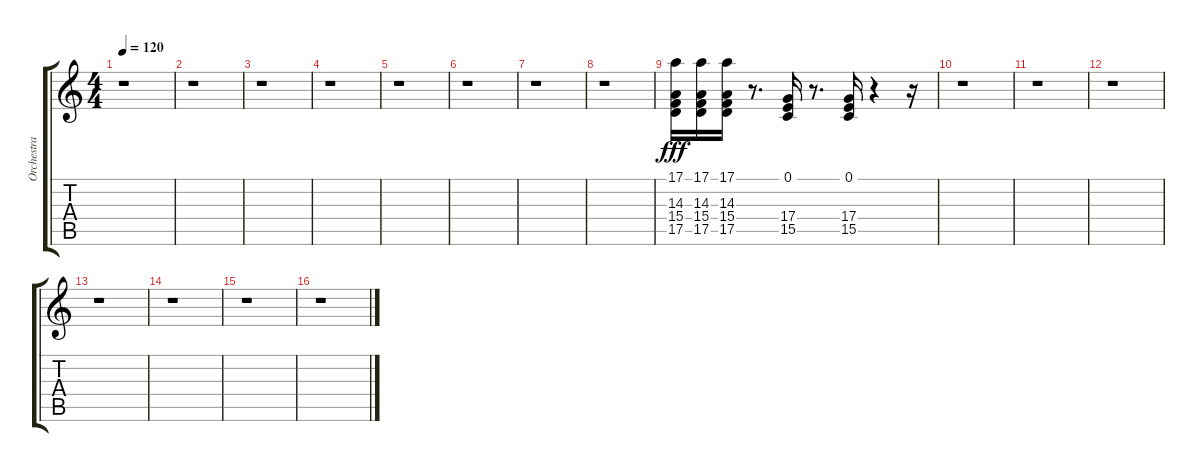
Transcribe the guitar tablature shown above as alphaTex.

\track ("Orchestra" "Orchestra") {instrument brasssection}
\staff {score tabs}
\tuning (E4 B3 G3 D3 A2 E2) {hide}
\ts (4 4)
\tempo 120
\clef g2
\ks c
r.1{dy fff} |
r.1 |
r.1 |
r.1 |
r.1 |
r.1 |
r.1 |
r.1 |
(17.1 14.3 15.4 17.5).16 (17.1 14.3 15.4 17.5).16 (17.1 14.3 15.4 17.5).16 r.8{d} (0.1 17.4 15.5).16 r.8{d} (0.1 17.4 15.5).16 r.4 r.16 |
r.1 |
r.1 |
r.1 |
r.1 |
r.1 |
r.1 |
r.1
